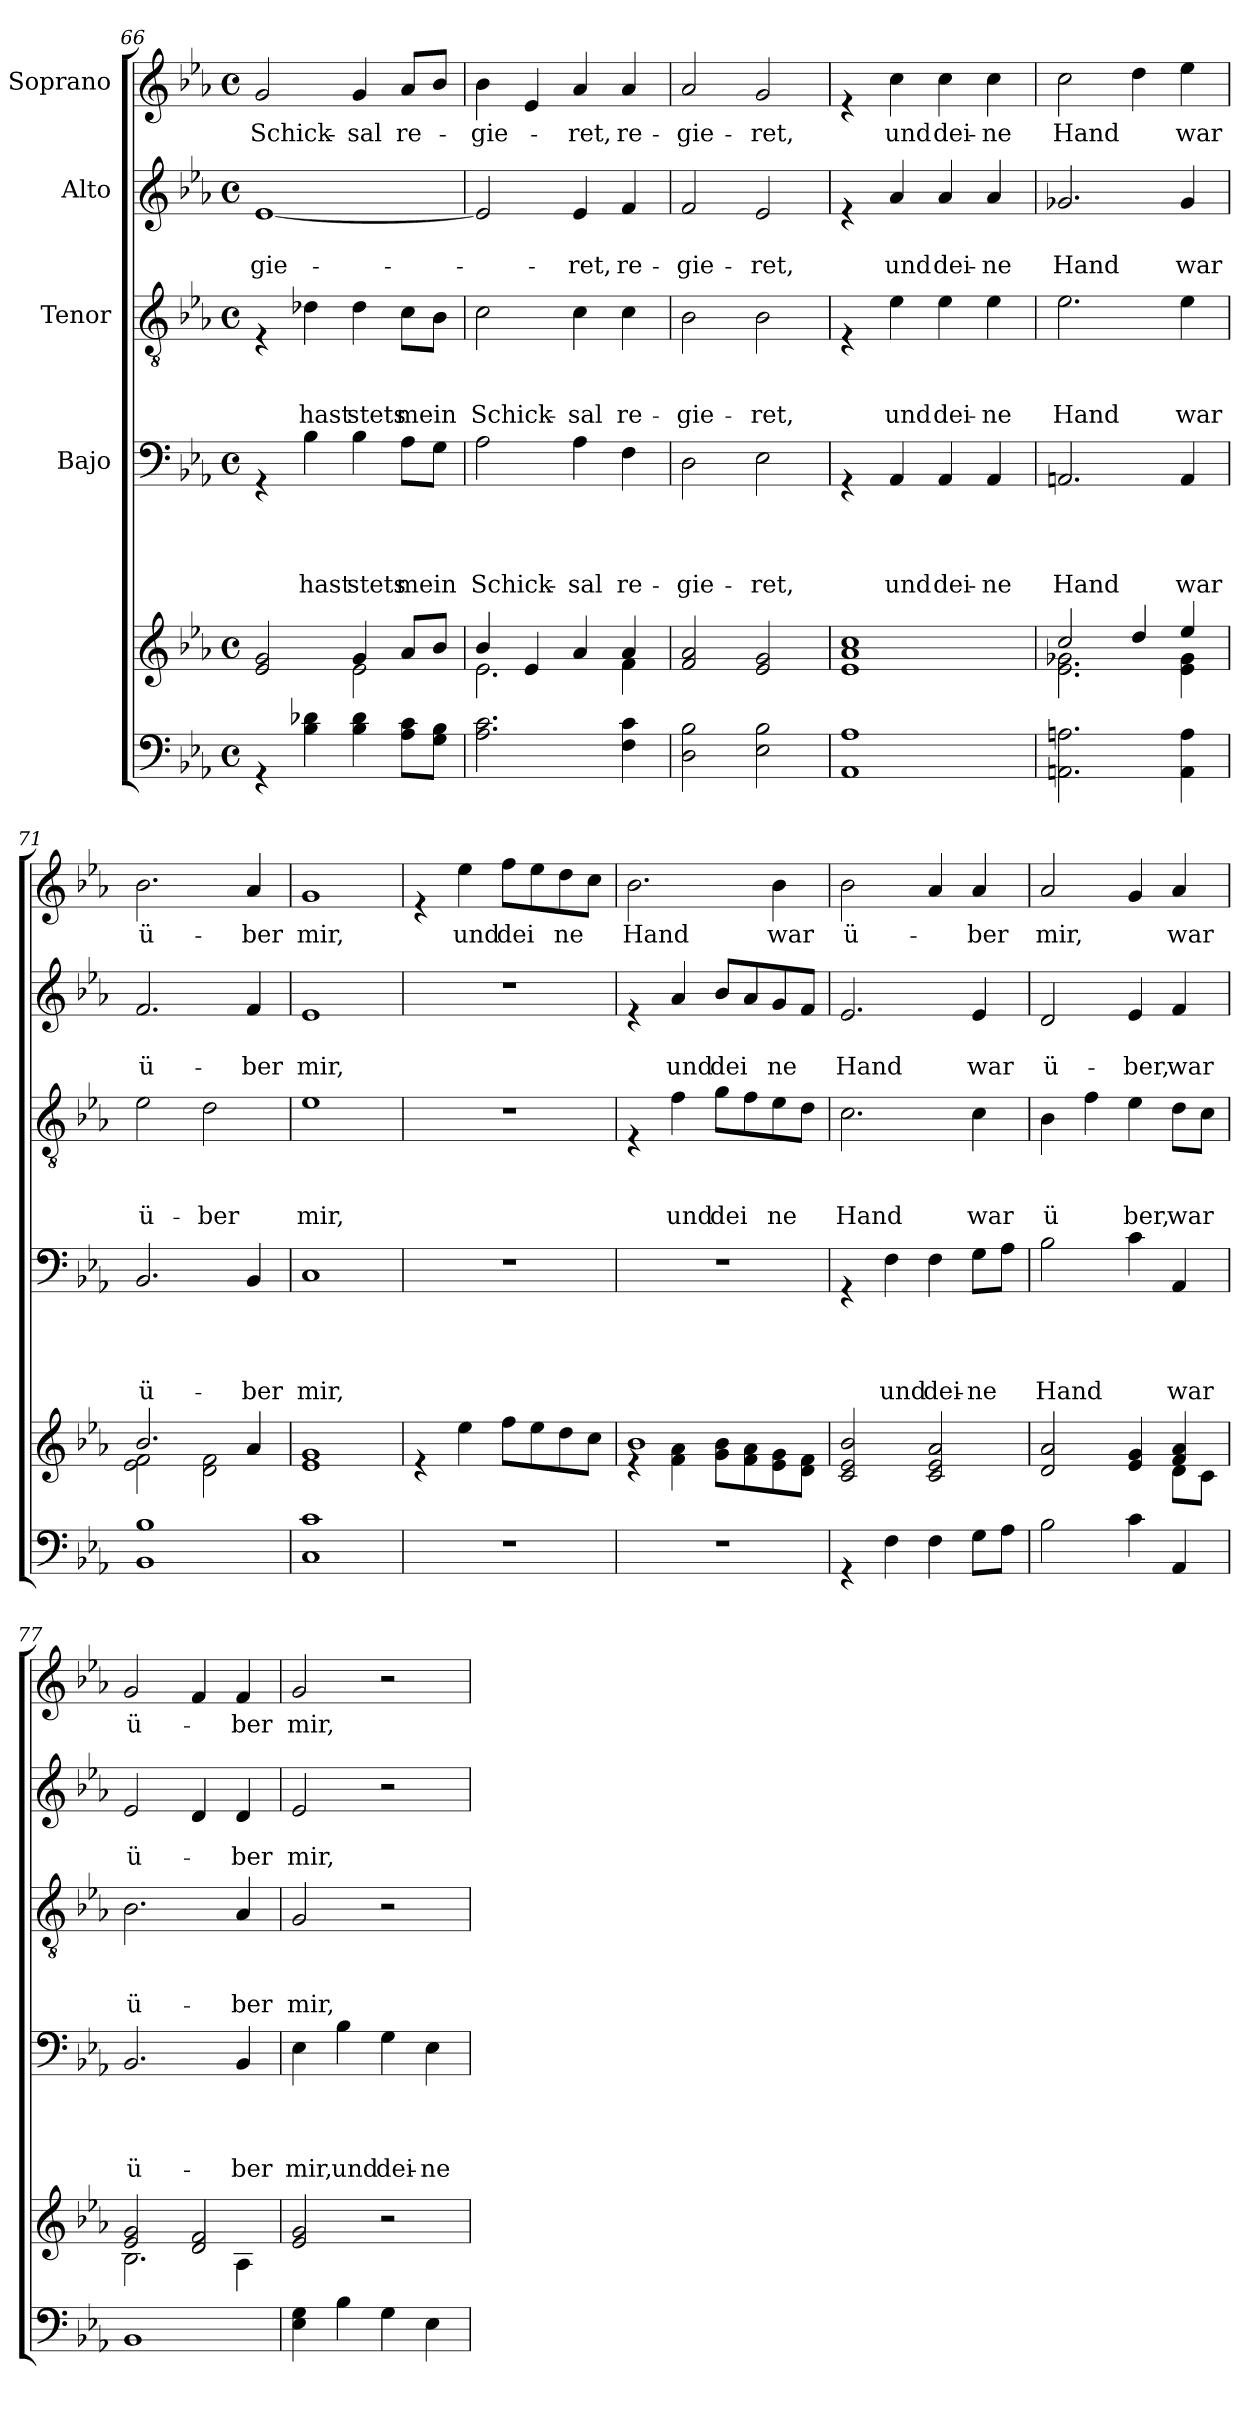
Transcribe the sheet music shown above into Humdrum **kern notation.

**kern	**kern	**kern	**text	**text	**text	**text	**kern	**text	**text	**text	**kern	**text	**text	**kern	**text
*part6	*part5	*part4	*part4	*part4	*part4	*part4	*part3	*part3	*part3	*part3	*part2	*part2	*part2	*part1	*part1
*staff6	*staff5	*staff4	*staff4	*staff4	*staff4	*staff4	*staff3	*staff3	*staff3	*staff3	*staff2	*staff2	*staff2	*staff1	*staff1
*	*	*I"Bajo	*	*	*	*	*I"Tenor	*	*	*	*I"Alto	*	*	*I"Soprano	*
*clefF4	*clefG2	*clefF4	*	*	*	*	*clefGv2	*	*	*	*clefG2	*	*	*clefG2	*
*k[b-e-a-]	*k[b-e-a-]	*k[b-e-a-]	*	*	*	*	*k[b-e-a-]	*	*	*	*k[b-e-a-]	*	*	*k[b-e-a-]	*
*E-:	*E-:	*E-:	*	*	*	*	*E-:	*	*	*	*E-:	*	*	*E-:	*
*M4/4	*M4/4	*M4/4	*	*	*	*	*M4/4	*	*	*	*M4/4	*	*	*M4/4	*
*met(c)	*met(c)	*met(c)	*	*	*	*	*met(c)	*	*	*	*met(c)	*	*	*met(c)	*
=66	=66	=66	=66	=66	=66	=66	=66	=66	=66	=66	=66	=66	=66	=66	=66
*	*^	*	*	*	*	*	*	*	*	*	*	*	*	*	*
!	!	!	!	!	!	!	!	!	!	!	!	!	!	!LO:LY:b	!	!LO:LY:b
4rGG	2e-/ 2g/	2ryy	4rGG	.	.	.	.	4rE	.	.	.	[<1e-	.	-gie-	2g/	Schick-
!	!	!	!	!	!	!	!LO:LY:b	!	!	!	!LO:LY:b	!	!	!	!	!
4B-\ 4d-X\	.	.	4B-\	.	.	.	hast	4d-X\	.	.	hast	.	.	.	.	.
!	!	!	!	!	!	!	!LO:LY:b	!	!	!	!LO:LY:b	!	!	!	!	!LO:LY:b
4B-\ 4d-\	4g/	2e-\	4B-\	.	.	.	stets	4d-\	.	.	stets	.	.	.	4g/	-sal
!	!	!	!	!	!	!	!LO:LY:b	!	!	!	!LO:LY:b	!	!	!	!	!LO:LY:b
8A-\ 8c\L	8a-/L	.	8A-\L	.	.	.	mein	8c\L	.	.	mein	.	.	.	8a-/L	re-
8G\ 8B-\J	8b-/J	.	8G\J	.	.	.	.	8B-\J	.	.	.	.	.	.	8b-/J	.
!!LO:PB:g=z
=67	=67	=67	=67	=67	=67	=67	=67	=67	=67	=67	=67	=67	=67	=67	=67	=67
!	!	!	!	!	!	!	!LO:LY:b	!	!	!	!LO:LY:b	!	!	!	!	!LO:LY:b
2.A-\ 2.c\	4b-/	2.e-\	2A-\	.	.	.	Schick-	2c\	.	.	Schick-	2e-/]	.	.	4b-\	-gie-
.	4e-/	.	.	.	.	.	.	.	.	.	.	.	.	.	4e-/	.
!	!	!	!	!	!	!	!LO:LY:b	!	!	!	!LO:LY:b	!	!	!LO:LY:b	!	!LO:LY:b
.	4a-/	.	4A-\	.	.	.	-sal	4c\	.	.	-sal	4e-/	.	-ret,	4a-/	-ret,
!	!	!	!	!	!	!	!LO:LY:b	!	!	!	!LO:LY:b	!	!	!LO:LY:b	!	!LO:LY:b
4F\ 4c\	4a-/	4f\	4F\	.	.	.	re-	4c\	.	.	re-	4f/	.	re-	4a-/	re-
!!LO:LB:g=z
=68	=68	=68	=68	=68	=68	=68	=68	=68	=68	=68	=68	=68	=68	=68	=68	=68
!	!	!	!	!	!	!	!LO:LY:b	!	!	!	!LO:LY:b	!	!	!LO:LY:b	!	!LO:LY:b
*	*v	*v	*	*	*	*	*	*	*	*	*	*	*	*	*	*
2D\ 2B-\	2f/ 2a-/	2D\	.	.	.	-gie-	2B-\	.	.	-gie-	2f/	.	-gie-	2a-/	-gie-
!	!	!	!	!	!	!LO:LY:b	!	!	!	!LO:LY:b	!	!	!LO:LY:b	!	!LO:LY:b
2E-\ 2B-\	2e-/ 2g/	2E-\	.	.	.	-ret,	2B-\	.	.	-ret,	2e-/	.	-ret,	2g/	-ret,
=69	=69	=69	=69	=69	=69	=69	=69	=69	=69	=69	=69	=69	=69	=69	=69
1AA- 1A-	1e- 1a- 1cc	4rGG	.	.	.	.	4rE	.	.	.	4re	.	.	4re	.
!	!	!	!	!	!	!LO:LY:b	!	!	!	!LO:LY:b	!	!	!LO:LY:b	!	!LO:LY:b
.	.	4AA-/	.	.	.	und	4e-\	.	.	und	4a-/	.	und	4cc\	und
!	!	!	!	!	!	!LO:LY:b	!	!	!	!LO:LY:b	!	!	!LO:LY:b	!	!LO:LY:b
.	.	4AA-/	.	.	.	dei-	4e-\	.	.	dei-	4a-/	.	dei-	4cc\	dei-
!	!	!	!	!	!	!LO:LY:b	!	!	!	!LO:LY:b	!	!	!LO:LY:b	!	!LO:LY:b
.	.	4AA-/	.	.	.	-ne	4e-\	.	.	-ne	4a-/	.	-ne	4cc\	-ne
=70	=70	=70	=70	=70	=70	=70	=70	=70	=70	=70	=70	=70	=70	=70	=70
*	*^	*	*	*	*	*	*	*	*	*	*	*	*	*	*
!	!	!	!	!	!	!	!LO:LY:b	!	!	!	!LO:LY:b	!	!	!LO:LY:b	!	!LO:LY:b
2.AAn\ 2.An\	2cc/	2.e-\ 2.g-X\	2.AAn/	.	.	.	Hand	2.e-\	.	.	Hand	2.g-X/	.	Hand	2cc\	Hand
.	4dd/	.	.	.	.	.	.	.	.	.	.	.	.	.	4dd\	.
!	!	!	!	!	!	!	!LO:LY:b	!	!	!	!LO:LY:b	!	!	!LO:LY:b	!	!LO:LY:b
4AA\ 4A\	4ee-/	4e-\ 4g-\	4AA/	.	.	.	war	4e-\	.	.	war	4g-/	.	war	4ee-\	war
=71	=71	=71	=71	=71	=71	=71	=71	=71	=71	=71	=71	=71	=71	=71	=71	=71
!	!	!	!	!	!	!	!LO:LY:b	!	!	!	!LO:LY:b	!	!	!LO:LY:b	!	!LO:LY:b
1BB- 1B-	2.b-/	2e-\ 2f\	2.BB-/	.	.	.	ü-	2e-\	.	.	ü-	2.f/	.	ü-	2.b-\	ü-
!	!	!	!	!	!	!	!	!	!	!	!LO:LY:b	!	!	!	!	!
.	.	2d\ 2f\	.	.	.	.	.	2d\	.	.	-ber	.	.	.	.	.
!	!	!	!	!	!	!	!LO:LY:b	!	!	!	!	!	!	!LO:LY:b	!	!LO:LY:b
.	4a-/	.	4BB-/	.	.	.	-ber	.	.	.	.	4f/	.	-ber	4a-/	-ber
*	*v	*v	*	*	*	*	*	*	*	*	*	*	*	*	*	*
=72	=72	=72	=72	=72	=72	=72	=72	=72	=72	=72	=72	=72	=72	=72	=72
!	!	!	!	!	!	!LO:LY:b	!	!	!	!LO:LY:b	!	!	!LO:LY:b	!	!LO:LY:b
1C 1c	1e- 1g	1C	.	.	.	mir,	1e-	.	.	mir,	1e-	.	mir,	1g	mir,
=73	=73	=73	=73	=73	=73	=73	=73	=73	=73	=73	=73	=73	=73	=73	=73
1r	4re	1r	.	.	.	.	1r	.	.	.	1r	.	.	4re	.
!	!	!	!	!	!	!	!	!	!	!	!	!	!	!	!LO:LY:b
.	4ee-\	.	.	.	.	.	.	.	.	.	.	.	.	4ee-\	und
!	!	!	!	!	!	!	!	!	!	!	!	!	!	!	!LO:LY:b
.	8ff\L	.	.	.	.	.	.	.	.	.	.	.	.	8ff\L	dei
.	8ee-\	.	.	.	.	.	.	.	.	.	.	.	.	8ee-\	.
!	!	!	!	!	!	!	!	!	!	!	!	!	!	!	!LO:LY:b
.	8dd\	.	.	.	.	.	.	.	.	.	.	.	.	8dd\	ne
.	8cc\J	.	.	.	.	.	.	.	.	.	.	.	.	8cc\J	.
!!LO:LB:g=z
=74	=74	=74	=74	=74	=74	=74	=74	=74	=74	=74	=74	=74	=74	=74	=74
*	*^	*	*	*	*	*	*	*	*	*	*	*	*	*	*
!	!	!	!	!	!	!	!	!	!	!	!	!	!	!	!	!LO:LY:b
1r	1b-	4re	1r	.	.	.	.	4rE	.	.	.	4re	.	.	2.b-\	Hand
!	!	!	!	!	!	!	!	!	!	!	!LO:LY:b	!	!	!LO:LY:b	!	!
.	.	4f\ 4a-\	.	.	.	.	.	4f\	.	.	und	4a-/	.	und	.	.
!	!	!	!	!	!	!	!	!	!	!	!LO:LY:b	!	!	!LO:LY:b	!	!
.	.	8g\ 8b-\L	.	.	.	.	.	8g\L	.	.	dei	8b-/L	.	dei	.	.
.	.	8f\ 8a-\	.	.	.	.	.	8f\	.	.	.	8a-/	.	.	.	.
!	!	!	!	!	!	!	!	!	!	!	!LO:LY:b	!	!	!LO:LY:b	!	!LO:LY:b
.	.	8e-\ 8g\	.	.	.	.	.	8e-\	.	.	ne	8g/	.	ne	4b-\	war
.	.	8d\ 8f\J	.	.	.	.	.	8d\J	.	.	.	8f/J	.	.	.	.
!!LO:PB:g=z
=75	=75	=75	=75	=75	=75	=75	=75	=75	=75	=75	=75	=75	=75	=75	=75	=75
!	!	!	!	!	!	!	!	!	!	!	!LO:LY:b	!	!	!LO:LY:b	!	!LO:LY:b
*	*v	*v	*	*	*	*	*	*	*	*	*	*	*	*	*	*
4rGG	2c/ 2e-/ 2b-/	4rGG	.	.	.	.	2.c\	.	.	Hand	2.e-/	.	Hand	2b-\	ü-
!	!	!	!	!	!	!LO:LY:b	!	!	!	!	!	!	!	!	!
4F\	.	4F\	.	.	.	und	.	.	.	.	.	.	.	.	.
!	!	!	!	!	!	!LO:LY:b	!	!	!	!	!	!	!	!	!
4F\	2c/ 2e-/ 2a-/	4F\	.	.	.	dei-	.	.	.	.	.	.	.	4a-/	.
!	!	!	!	!	!	!LO:LY:b	!	!	!	!LO:LY:b	!	!	!LO:LY:b	!	!LO:LY:b
8G\L	.	8G\L	.	.	.	-ne	4c\	.	.	war	4e-/	.	war	4a-/	-ber
8A-\J	.	8A-\J	.	.	.	.	.	.	.	.	.	.	.	.	.
=76	=76	=76	=76	=76	=76	=76	=76	=76	=76	=76	=76	=76	=76	=76	=76
*	*^	*	*	*	*	*	*	*	*	*	*	*	*	*	*
!	!	!	!	!	!	!	!LO:LY:b	!	!	!	!LO:LY:b	!	!	!LO:LY:b	!	!LO:LY:b
2B-\	2d/ 2a-/	2.ryy	2B-\	.	.	.	Hand	4B-\	.	.	ü	2d/	.	ü-	2a-/	mir,
.	.	.	.	.	.	.	.	4f\	.	.	.	.	.	.	.	.
!	!	!	!	!	!	!	!	!	!	!	!LO:LY:b	!	!	!LO:LY:b	!	!
4c\	4e-/ 4g/	.	4c\	.	.	.	.	4e-\	.	.	ber,	4e-/	.	-ber,	4g/	.
!	!	!	!	!	!	!	!LO:LY:b	!	!	!	!LO:LY:b	!	!	!LO:LY:b	!	!LO:LY:b
4AA-/	4f/ 4a-/	8d\L	4AA-/	.	.	.	war	8d\L	.	.	war	4f/	.	war	4a-/	war
.	.	8c\J	.	.	.	.	.	8c\J	.	.	.	.	.	.	.	.
=77	=77	=77	=77	=77	=77	=77	=77	=77	=77	=77	=77	=77	=77	=77	=77	=77
!	!	!	!	!	!	!	!LO:LY:b	!	!	!	!LO:LY:b	!	!	!LO:LY:b	!	!LO:LY:b
1BB-	2e-/ 2g/	2.B-\	2.BB-/	.	.	.	ü-	2.B-\	.	.	ü-	2e-/	.	ü-	2g/	ü-
.	2d/ 2f/	.	.	.	.	.	.	.	.	.	.	4d/	.	.	4f/	.
!	!	!	!	!	!	!	!LO:LY:b	!	!	!	!LO:LY:b	!	!	!LO:LY:b	!	!LO:LY:b
.	.	4A-\	4BB-/	.	.	.	-ber	4A-/	.	.	-ber	4d/	.	-ber	4f/	-ber
=78	=78	=78	=78	=78	=78	=78	=78	=78	=78	=78	=78	=78	=78	=78	=78	=78
!	!	!	!	!	!	!	!LO:LY:b	!	!	!	!LO:LY:b	!	!	!LO:LY:b	!	!LO:LY:b
*	*v	*v	*	*	*	*	*	*	*	*	*	*	*	*	*	*
4E-\ 4G\	2e-/ 2g/	4E-\	.	.	.	mir,	2G/	.	.	mir,	2e-/	.	mir,	2g/	mir,
!	!	!	!	!	!	!LO:LY:b	!	!	!	!	!	!	!	!	!
4B-\	.	4B-\	.	.	.	und	.	.	.	.	.	.	.	.	.
!	!	!	!	!	!	!LO:LY:b	!	!	!	!	!	!	!	!	!
4G\	2r	4G\	.	.	.	dei-	2r	.	.	.	2r	.	.	2r	.
!	!	!	!	!	!	!LO:LY:b	!	!	!	!	!	!	!	!	!
4E-\	.	4E-\	.	.	.	-ne	.	.	.	.	.	.	.	.	.
=	=	=	=	=	=	=	=	=	=	=	=	=	=	=	=
*-	*-	*-	*-	*-	*-	*-	*-	*-	*-	*-	*-	*-	*-	*-	*-
